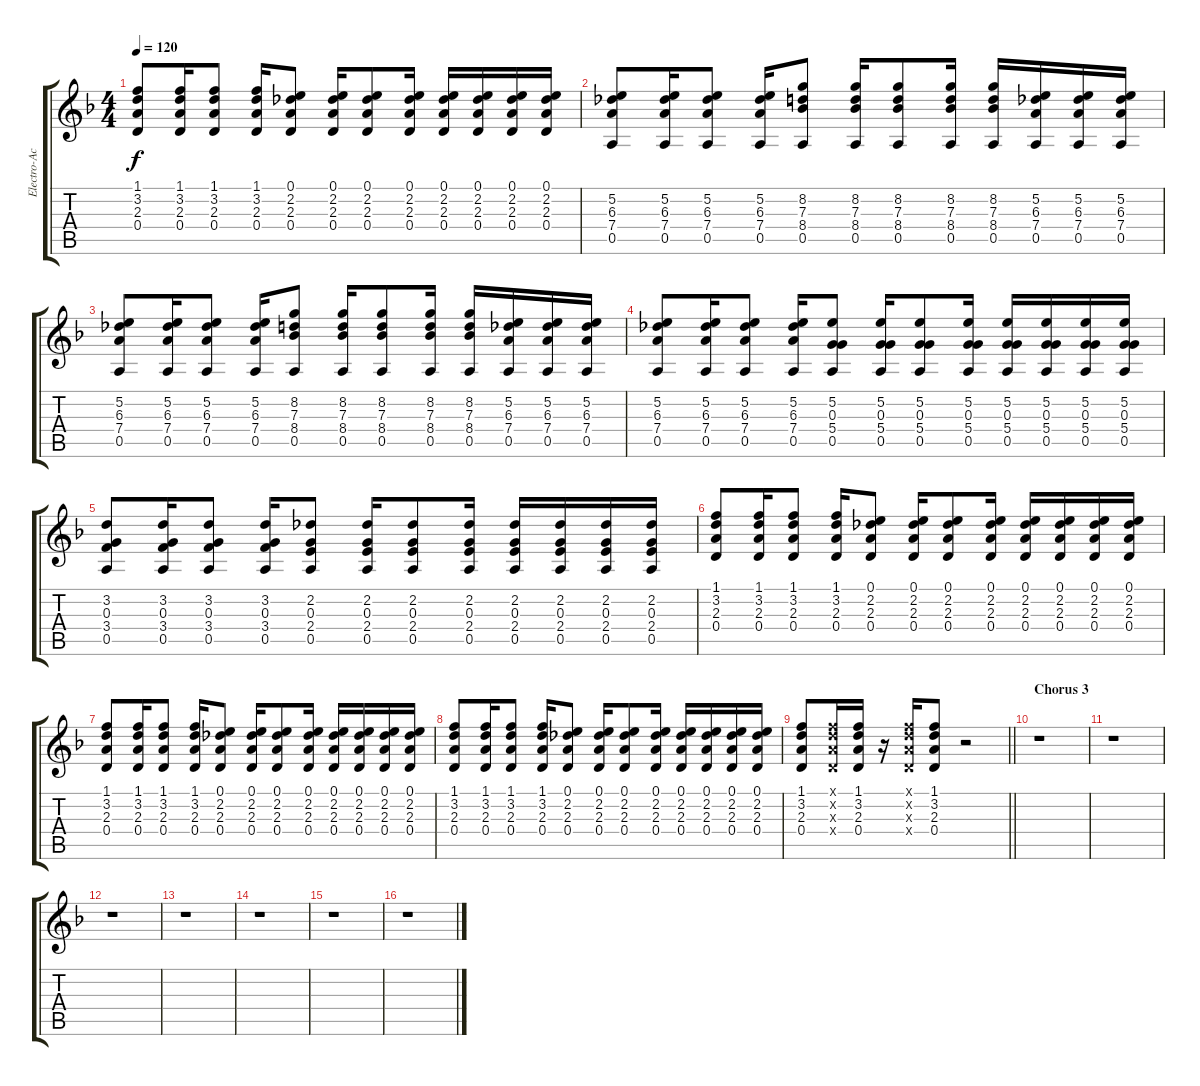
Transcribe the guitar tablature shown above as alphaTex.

\track ("Electro-Acoustic Guitar (Clean)" "Electro-Ac") {instrument acousticguitarnylon}
\staff {score tabs}
\tuning (E4 B3 G3 D3 A2 E2) {hide}
\ts (4 4)
\tempo 120
\clef g2
\ks f
(1.1 3.2 2.3 0.4).8{dy f} (1.1 3.2 2.3 0.4).16 (1.1 3.2 2.3 0.4).8 (1.1 3.2 2.3 0.4).16 (0.1 2.2 2.3 0.4).8 (0.1 2.2 2.3 0.4).16 (0.1 2.2 2.3 0.4).8 (0.1 2.2 2.3 0.4).16 (0.1 2.2 2.3 0.4).16 (0.1 2.2 2.3 0.4).16 (0.1 2.2 2.3 0.4).16 (0.1 2.2 2.3 0.4).16 |
(5.2 6.3 7.4 0.5).8 (5.2 6.3 7.4 0.5).16 (5.2 6.3 7.4 0.5).8 (5.2 6.3 7.4 0.5).16 (8.2 7.3 8.4 0.5).8 (8.2 7.3 8.4 0.5).16 (8.2 7.3 8.4 0.5).8 (8.2 7.3 8.4 0.5).16 (8.2 7.3 8.4 0.5).16 (5.2 6.3 7.4 0.5).16 (5.2 6.3 7.4 0.5).16 (5.2 6.3 7.4 0.5).16 |
(5.2 6.3 7.4 0.5).8 (5.2 6.3 7.4 0.5).16 (5.2 6.3 7.4 0.5).8 (5.2 6.3 7.4 0.5).16 (8.2 7.3 8.4 0.5).8 (8.2 7.3 8.4 0.5).16 (8.2 7.3 8.4 0.5).8 (8.2 7.3 8.4 0.5).16 (8.2 7.3 8.4 0.5).16 (5.2 6.3 7.4 0.5).16 (5.2 6.3 7.4 0.5).16 (5.2 6.3 7.4 0.5).16 |
(5.2 6.3 7.4 0.5).8 (5.2 6.3 7.4 0.5).16 (5.2 6.3 7.4 0.5).8 (5.2 6.3 7.4 0.5).16 (5.2 0.3 5.4 0.5).8 (5.2 0.3 5.4 0.5).16 (5.2 0.3 5.4 0.5).8 (5.2 0.3 5.4 0.5).16 (5.2 0.3 5.4 0.5).16 (5.2 0.3 5.4 0.5).16 (5.2 0.3 5.4 0.5).16 (5.2 0.3 5.4 0.5).16 |
(3.2 0.3 3.4 0.5).8 (3.2 0.3 3.4 0.5).16 (3.2 0.3 3.4 0.5).8 (3.2 0.3 3.4 0.5).16 (2.2 0.3 2.4 0.5).8 (2.2 0.3 2.4 0.5).16 (2.2 0.3 2.4 0.5).8 (2.2 0.3 2.4 0.5).16 (2.2 0.3 2.4 0.5).16 (2.2 0.3 2.4 0.5).16 (2.2 0.3 2.4 0.5).16 (2.2 0.3 2.4 0.5).16 |
(1.1 3.2 2.3 0.4).8 (1.1 3.2 2.3 0.4).16 (1.1 3.2 2.3 0.4).8 (1.1 3.2 2.3 0.4).16 (0.1 2.2 2.3 0.4).8 (0.1 2.2 2.3 0.4).16 (0.1 2.2 2.3 0.4).8 (0.1 2.2 2.3 0.4).16 (0.1 2.2 2.3 0.4).16 (0.1 2.2 2.3 0.4).16 (0.1 2.2 2.3 0.4).16 (0.1 2.2 2.3 0.4).16 |
(1.1 3.2 2.3 0.4).8 (1.1 3.2 2.3 0.4).16 (1.1 3.2 2.3 0.4).8 (1.1 3.2 2.3 0.4).16 (0.1 2.2 2.3 0.4).8 (0.1 2.2 2.3 0.4).16 (0.1 2.2 2.3 0.4).8 (0.1 2.2 2.3 0.4).16 (0.1 2.2 2.3 0.4).16 (0.1 2.2 2.3 0.4).16 (0.1 2.2 2.3 0.4).16 (0.1 2.2 2.3 0.4).16 |
(1.1 3.2 2.3 0.4).8 (1.1 3.2 2.3 0.4).16 (1.1 3.2 2.3 0.4).8 (1.1 3.2 2.3 0.4).16 (0.1 2.2 2.3 0.4).8 (0.1 2.2 2.3 0.4).16 (0.1 2.2 2.3 0.4).8 (0.1 2.2 2.3 0.4).16 (0.1 2.2 2.3 0.4).16 (0.1 2.2 2.3 0.4).16 (0.1 2.2 2.3 0.4).16 (0.1 2.2 2.3 0.4).16 |
\barLineRight lightlight
(1.1 3.2 2.3 0.4).8 (1.1{x} 3.2{x} 2.3{x} 0.4{x}).16 (1.1 3.2 2.3 0.4).16 r.16 (1.1{x} 3.2{x} 2.3{x} 0.4{x}).16 (1.1 3.2 2.3 0.4).8 r.2 |
\section ("" "Chorus 3")
r.1 |
r.1 |
r.1 |
r.1 |
r.1 |
r.1 |
r.1
